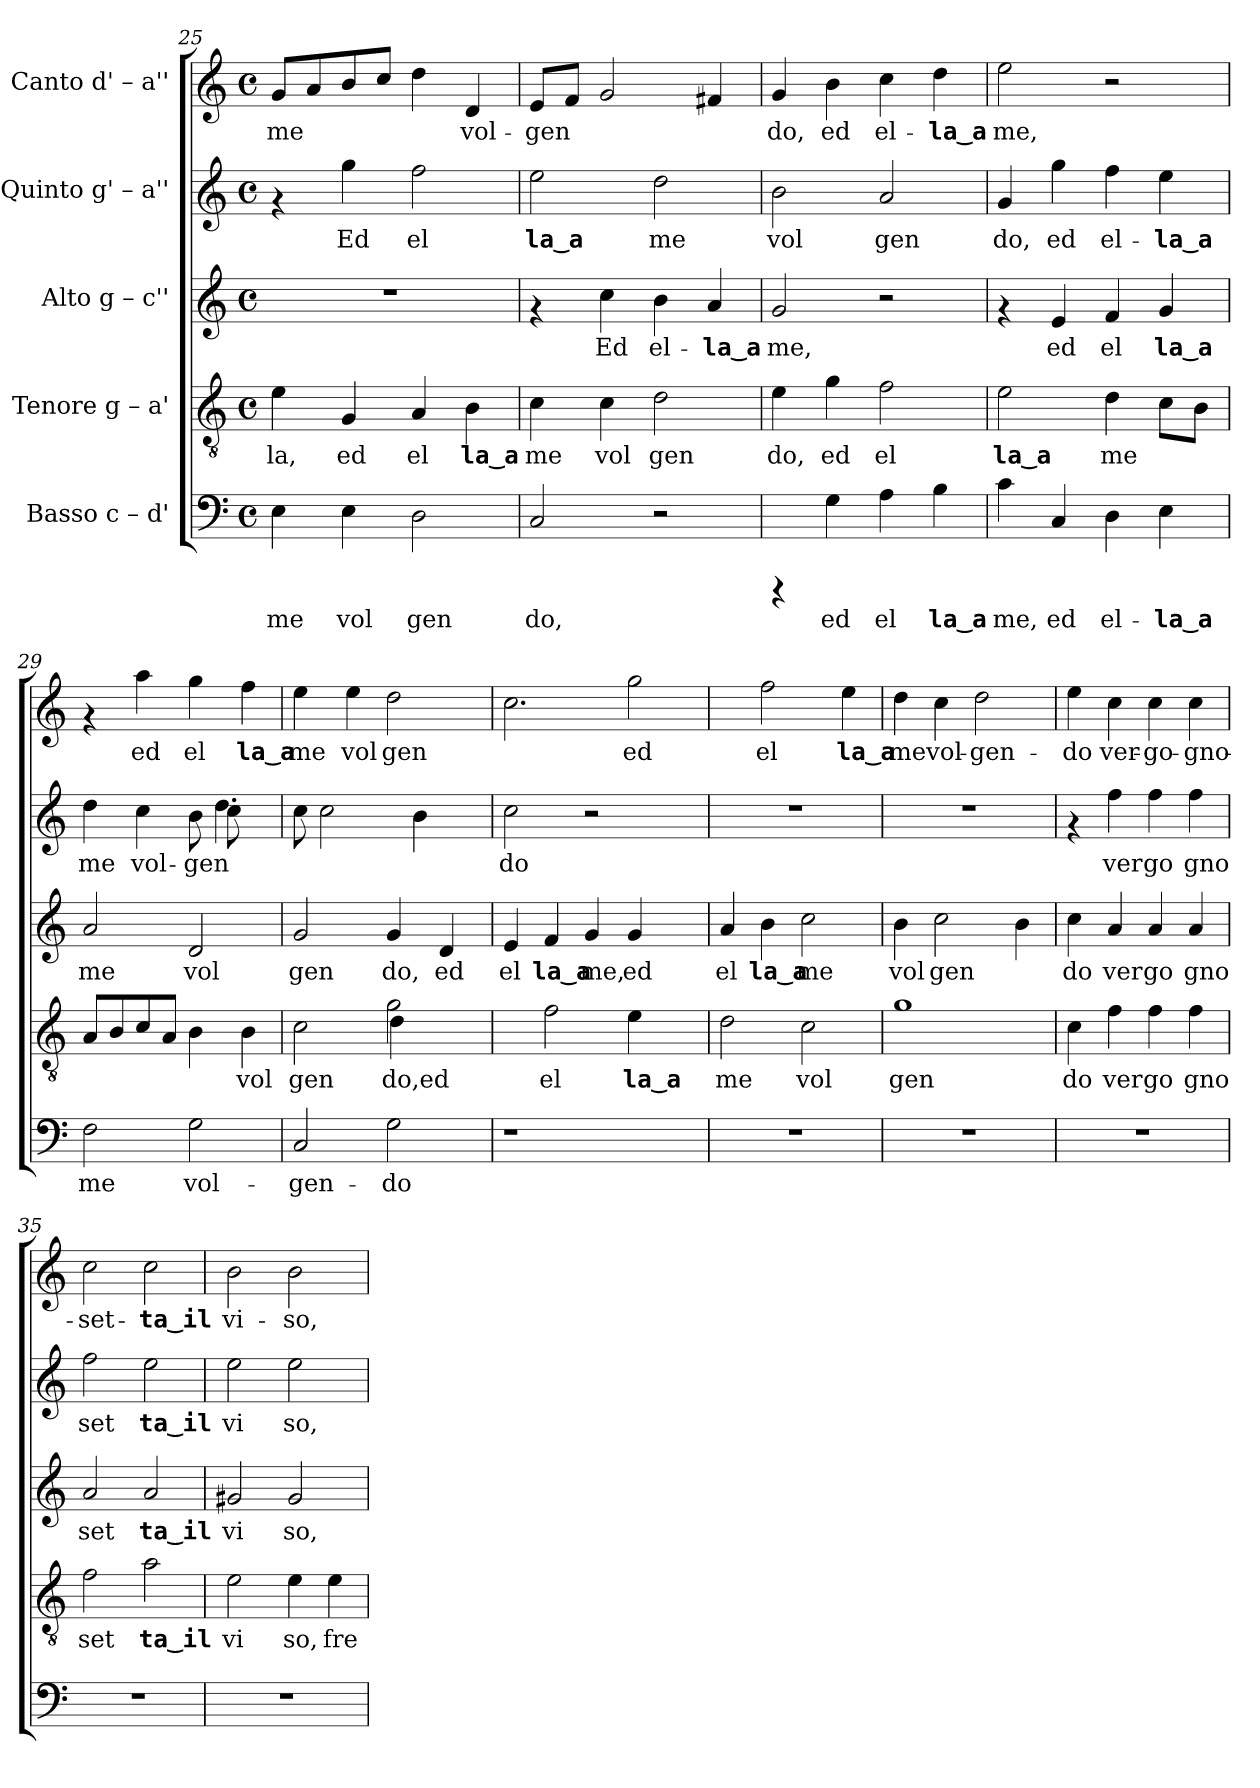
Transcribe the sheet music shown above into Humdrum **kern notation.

**kern	**text	**kern	**text	**kern	**text	**kern	**text	**kern	**text
*part5	*part5	*part4	*part4	*part3	*part3	*part2	*part2	*part1	*part1
*staff5	*staff5	*staff4	*staff4	*staff3	*staff3	*staff2	*staff2	*staff1	*staff1
*I"Basso  c – d'	*	*I"Tenore  g – a'	*	*I"Alto  g – c''	*	*I"Quinto  g' – a''	*	*I"Canto  d' – a''	*
*clefF4	*	*clefGv2	*	*clefG2	*	*clefG2	*	*clefG2	*
*k[]	*	*k[]	*	*k[]	*	*k[]	*	*k[]	*
*C:	*	*C:	*	*C:	*	*C:	*	*C:	*
*M4/4	*	*M4/4	*	*M4/4	*	*M4/4	*	*M4/4	*
*met(c)	*	*met(c)	*	*met(c)	*	*met(c)	*	*met(c)	*
=25	=25	=25	=25	=25	=25	=25	=25	=25	=25
!	!LO:LY:b:cj	!	!LO:LY:b:rj	!	!	!	!	!	!LO:LY:b:rj
4E\	me	4e\	la,	1r	.	4rf	.	8g/L	me
!	!	!	!	!	!	!	!	!	!LO:LY:b:rj
.	.	.	.	.	.	.	.	8a/	.
!	!LO:LY:b:cj	!	!LO:LY:b:rj	!	!	!	!LO:LY:b:rj	!	!LO:LY:b:rj
4E\	vol	4G/	ed	.	.	4gg\	Ed	8b/	.
!	!	!	!	!	!	!	!	!	!LO:LY:b:rj
.	.	.	.	.	.	.	.	8cc/J	.
!	!LO:LY:b:cj	!	!LO:LY:b:rj	!	!	!	!LO:LY:b:rj	!	!LO:LY:b:rj
2D\	gen	4A/	el	.	.	2ff\	el	4dd\	.
!	!	!	!LO:LY:b:rj	!	!	!	!	!	!LO:LY:b:rj
.	.	4B\	la‿a	.	.	.	.	4d/	vol-
=26	=26	=26	=26	=26	=26	=26	=26	=26	=26
!	!LO:LY:b:cj	!	!LO:LY:b:rj	!	!	!	!LO:LY:b:rj	!	!LO:LY:b:rj
2C/	do,	4c\	me	4rf	.	2ee\	la‿a	8e/L	-gen-
!	!	!	!	!	!	!	!	!	!LO:LY:b:rj
.	.	.	.	.	.	.	.	8f/J	--
!	!	!	!LO:LY:b:rj	!	!LO:LY:b:rj	!	!	!	!LO:LY:b:rj
.	.	4c\	vol	4cc\	Ed	.	.	2g/	--
!	!	!	!LO:LY:b:rj	!	!LO:LY:b:rj	!	!LO:LY:b:rj	!	!
2r	.	2d\	gen	4b\	el-	2dd\	me	.	.
!	!	!	!	!	!LO:LY:b:rj	!	!	!	!LO:LY:b:rj
.	.	.	.	4a/	-la‿a	.	.	4f#X/	--
=27	=27	=27	=27	=27	=27	=27	=27	=27	=27
!	!	!	!LO:LY:b:rj	!	!LO:LY:b:rj	!	!LO:LY:b:rj	!	!LO:LY:b:rj
4rCCC	.	4e\	do,	2g/	me,	2b\	vol	4g/	-do,
!	!LO:LY:b:cj	!	!LO:LY:b:rj	!	!	!	!	!	!LO:LY:b:rj
4G\	ed	4g\	ed	.	.	.	.	4b\	ed
!	!LO:LY:b:cj	!	!LO:LY:b:rj	!	!	!	!LO:LY:b:rj	!	!LO:LY:b:rj
4A\	el	2f\	el	2r	.	2a/	gen	4cc\	el-
!	!LO:LY:b:cj	!	!	!	!	!	!	!	!LO:LY:b:rj
4B\	la‿a	.	.	.	.	.	.	4dd\	-la‿a
!!LO:PB:g=z
=28	=28	=28	=28	=28	=28	=28	=28	=28	=28
!	!LO:LY:b:cj	!	!LO:LY:b:rj	!	!	!	!LO:LY:b:rj	!	!LO:LY:b:rj
4c\	me,	2e\	la‿a	4rf	.	4g/	do,	2ee\	me,
!	!LO:LY:b:cj	!	!	!	!LO:LY:b:rj	!	!LO:LY:b:rj	!	!
4C/	ed	.	.	4e/	ed	4gg\	ed	.	.
!	!LO:LY:b:cj	!	!LO:LY:b:rj	!	!LO:LY:b:rj	!	!LO:LY:b:rj	!	!
4D\	el-	4d\	me	4f/	el	4ff\	el-	2r	.
!	!LO:LY:b:cj	!	!LO:LY:b:rj	!	!LO:LY:b:rj	!	!LO:LY:b:rj	!	!
4E\	-la‿a	8c\L	.	4g/	la‿a	4ee\	-la‿a	.	.
!	!	!	!LO:LY:b:rj	!	!	!	!	!	!
.	.	8B\J	.	.	.	.	.	.	.
=29	=29	=29	=29	=29	=29	=29	=29	=29	=29
!	!LO:LY:b:cj	!	!LO:LY:b:rj	!	!LO:LY:b:rj	!	!LO:LY:b:rj	!	!
*	*	*	*	*	*	*^	*	*	*
2F\	me	8A/L	.	2a/	me	4dd\	8ryy	me	4rf	.
!	!	!	!LO:LY:b:rj	!	!	!	!	!	!	!
*	*	*	*	*	*	*v	*v	*	*	*
.	.	8B/	.	.	.	.	.	.	.
!	!	!	!LO:LY:b:rj	!	!	!	!LO:LY:b:rj	!	!LO:LY:b:rj
.	.	8c/	.	.	.	4cc\	vol-	4aa\	ed
!	!	!	!LO:LY:b:rj	!	!	!	!	!	!
.	.	8A/J	.	.	.	.	.	.	.
!	!LO:LY:b:cj	!	!LO:LY:b:rj	!	!LO:LY:b:rj	!	!LO:LY:b:rj	!	!LO:LY:b:rj
2G\	vol-	4B\	.	2d/	vol	8b\L	-gen-	4gg\	el
*	*	*	*	*	*	*^	*	*	*
!	!	!	!	!	!	!	!	!LO:LY:b:rj	!	!
.	.	.	.	.	.	4.dd\	8cc\	--	.	.
!	!	!	!LO:LY:b:rj	!	!	!	!	!	!	!LO:LY:b:rj
.	.	4B\	vol	.	.	.	4ryy	.	4ff\	la‿a
=30	=30	=30	=30	=30	=30	=30	=30	=30	=30	=30
!	!LO:LY:b:cj	!	!LO:LY:b:rj	!	!LO:LY:b:rj	!	!	!LO:LY:b:rj	!	!LO:LY:b:rj
*	*	*^	*	*	*	*v	*v	*	*	*
2C/	-gen-	2c\	2ryy	gen	2g/	gen	8cc\	--	4ee\	me
!	!	!	!	!	!	!	!	!LO:LY:b:rj	!	!
.	.	.	.	.	.	.	2cc\	--	.	.
!	!	!	!	!	!	!	!	!	!	!LO:LY:b:rj
.	.	.	.	.	.	.	.	.	4ee\	vol
!	!LO:LY:b:cj	!	!	!LO:LY:b:rj	!	!LO:LY:b:rj	!	!	!	!LO:LY:b:rj
2G\	-do	2g\	4d\	do,ed	4g/	do,	.	.	2dd\	gen
!	!	!	!	!	!	!	!	!LO:LY:b:rj	!	!
.	.	.	.	.	.	.	4b\	--	.	.
!	!	!	!	!	!	!LO:LY:b:rj	!	!	!	!
.	.	.	4ryy	.	4d/	ed	.	.	.	.
.	.	.	.	.	.	.	8ryy	.	.	.
*	*	*v	*v	*	*	*	*	*	*	*
=31	=31	=31	=31	=31	=31	=31	=31	=31	=31
!	!	!	!	!	!LO:LY:b:rj	!	!LO:LY:b:rj	!	!
1r	.	4ryy	.	4e/	el	2cc\	-do	2.cc\	.
!	!	!	!LO:LY:b:rj	!	!LO:LY:b:rj	!	!	!	!
.	.	2f\	el	4f/	la‿a	.	.	.	.
!	!	!	!	!	!LO:LY:b:rj	!	!	!	!
.	.	.	.	4g/	me,	2r	.	.	.
!	!	!	!LO:LY:b:rj	!	!LO:LY:b:rj	!	!	!	!LO:LY:b:rj
.	.	4e\	la‿a	4g/	ed	.	.	2gg\	ed
4ryy	.	4ryy	.	4ryy	.	4ryy	.	.	.
=32	=32	=32	=32	=32	=32	=32	=32	=32	=32
!	!	!	!LO:LY:b:rj	!	!LO:LY:b:rj	!	!	!	!
1r	.	2d\	me	4a/	el	1r	.	4ryy	.
!	!	!	!	!	!LO:LY:b:rj	!	!	!	!LO:LY:b:rj
.	.	.	.	4b\	la‿a	.	.	2ff\	el
!	!	!	!LO:LY:b:rj	!	!LO:LY:b:rj	!	!	!	!
.	.	2c\	vol	2cc\	me	.	.	.	.
!	!	!	!	!	!	!	!	!	!LO:LY:b:rj
.	.	.	.	.	.	.	.	4ee\	la‿a
!!LO:PB:g=z
=33	=33	=33	=33	=33	=33	=33	=33	=33	=33
!	!	!	!LO:LY:b:rj	!	!LO:LY:b:rj	!	!	!	!LO:LY:b:rj
1r	.	1g	gen	4b\	vol	1r	.	4dd\	me
!	!	!	!	!	!LO:LY:b:rj	!	!	!	!LO:LY:b:rj
.	.	.	.	2cc\	gen	.	.	4cc\	vol-
!	!	!	!	!	!	!	!	!	!LO:LY:b:rj
.	.	.	.	.	.	.	.	2dd\	-gen-
!	!	!	!	!	!LO:LY:b:rj	!	!	!	!
.	.	.	.	4b\	.	.	.	.	.
=34	=34	=34	=34	=34	=34	=34	=34	=34	=34
!	!	!	!LO:LY:b:rj	!	!LO:LY:b:rj	!	!	!	!LO:LY:b:rj
1r	.	4c\	do	4cc\	do	4rf	.	4ee\	-do
!	!	!	!LO:LY:b:rj	!	!LO:LY:b:rj	!	!LO:LY:b:rj	!	!LO:LY:b:rj
.	.	4f\	ver	4a/	ver	4ff\	ver	4cc\	ver-
!	!	!	!LO:LY:b:rj	!	!LO:LY:b:rj	!	!LO:LY:b:rj	!	!LO:LY:b:rj
.	.	4f\	go	4a/	go	4ff\	go	4cc\	-go-
!	!	!	!LO:LY:b:rj	!	!LO:LY:b:rj	!	!LO:LY:b:rj	!	!LO:LY:b:rj
.	.	4f\	gno	4a/	gno	4ff\	gno	4cc\	-gno-
=35	=35	=35	=35	=35	=35	=35	=35	=35	=35
!	!	!	!LO:LY:b:rj	!	!LO:LY:b:rj	!	!LO:LY:b:rj	!	!LO:LY:b:rj
1r	.	2f\	set	2a/	set	2ff\	set	2cc\	-set-
!	!	!	!LO:LY:b:rj	!	!LO:LY:b:rj	!	!LO:LY:b:rj	!	!LO:LY:b:rj
.	.	2a\	ta‿il	2a/	ta‿il	2ee\	ta‿il	2cc\	-ta‿il
=36	=36	=36	=36	=36	=36	=36	=36	=36	=36
!	!	!	!LO:LY:b:rj	!	!LO:LY:b:rj	!	!LO:LY:b:rj	!	!LO:LY:b:rj
1r	.	2e\	vi	2g#X/	vi	2ee\	vi	2b\	vi-
!	!	!	!LO:LY:b:rj	!	!LO:LY:b:rj	!	!LO:LY:b:rj	!	!LO:LY:b:rj
.	.	4e\	so,	2g#/	so,	2ee\	so,	2b\	-so,
!	!	!	!LO:LY:b:rj	!	!	!	!	!	!
.	.	4e\	fre	.	.	.	.	.	.
=	=	=	=	=	=	=	=	=	=
*-	*-	*-	*-	*-	*-	*-	*-	*-	*-
